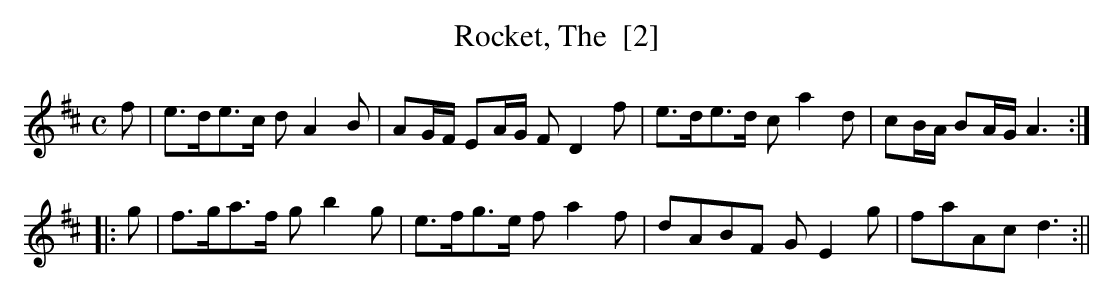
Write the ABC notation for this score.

X:1
T:Rocket, The  [2]
M:C
L:1/8
K:D
f|e>de>c d A2B|AG/F/ EA/G/ F D2 f|e>de>d c a2 d|cB/A/ BA/G/ A3:|
|:g|f>ga>f g b2 g|e>fg>e f a2f|dABF G E2g|faAc d3:||
